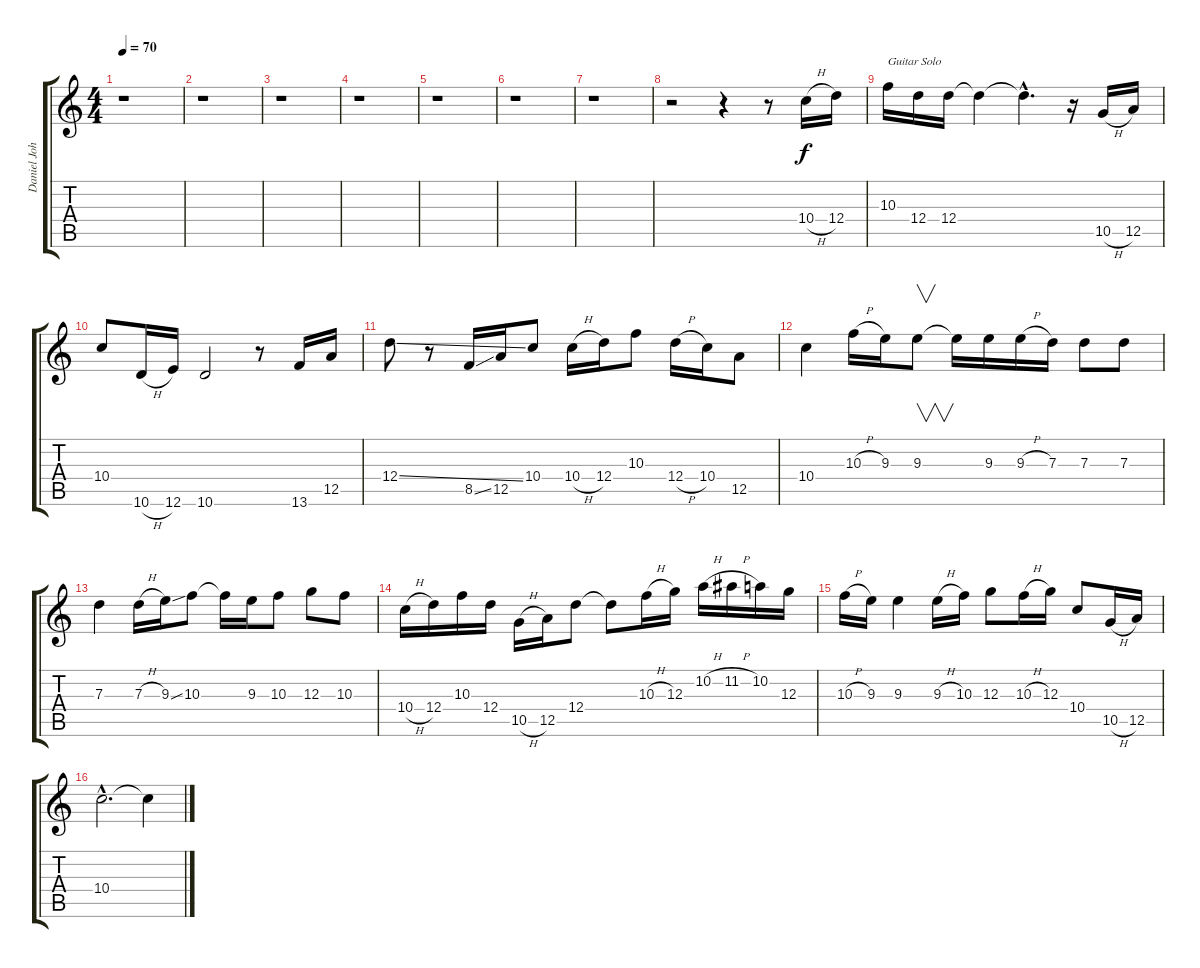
\track ("Daniel Johns (gtr3)" "Daniel Joh") {instrument electricguitarjazz}
\staff {score tabs}
\tuning (E4 B3 G3 D3 A2 E2) {hide}
\ts (4 4)
\tempo 70
\clef g2
\ks c
r.1{dy f} |
r.1 |
r.1 |
r.1 |
r.1 |
r.1 |
r.1 |
r.2 r.4 r.8 10.4{h}.16 12.4.16 |
10.3.16{txt "Guitar Solo"} 12.4.16 12.4.16 12.4{t}.4 12.4{hac t}.4{d} r.16 10.5{h}.16 12.5.16 |
10.4.8 10.6{h}.16 12.6.16 10.6.2 r.8 13.6.16 12.5.16 |
12.4{ss}.8 r.8 8.5{ss}.16 12.5.16 10.4.8 10.4{h}.16 12.4.16 10.3.8 12.4{h}.16 10.4.16 12.5.8 |
10.4.4 10.3{h}.16 9.3.16 9.3.8{v} 9.3{t}.16 9.3.16 9.3{h}.16 7.3.16 7.3.8 7.3.8 |
7.3.4 7.3{h}.16 9.3{ss}.16 10.3.8 10.3{t}.16 9.3.16 10.3.8 12.3.8 10.3.8 |
10.4{h}.16 12.4.16 10.3.16 12.4.16 10.5{h}.16 12.5.16 12.4.8 12.4{t}.8 10.3{h}.16 12.3.16 10.2{h}.16 11.2{h}.16 10.2.16 12.3.16 |
10.3{h}.16 9.3.16 9.3.4 9.3{h}.16 10.3.16 12.3.8 10.3{h}.16 12.3.16 10.4.8 10.5{h}.16 12.5.16 |
10.4{hac}.2{d} 10.4{t}.4
